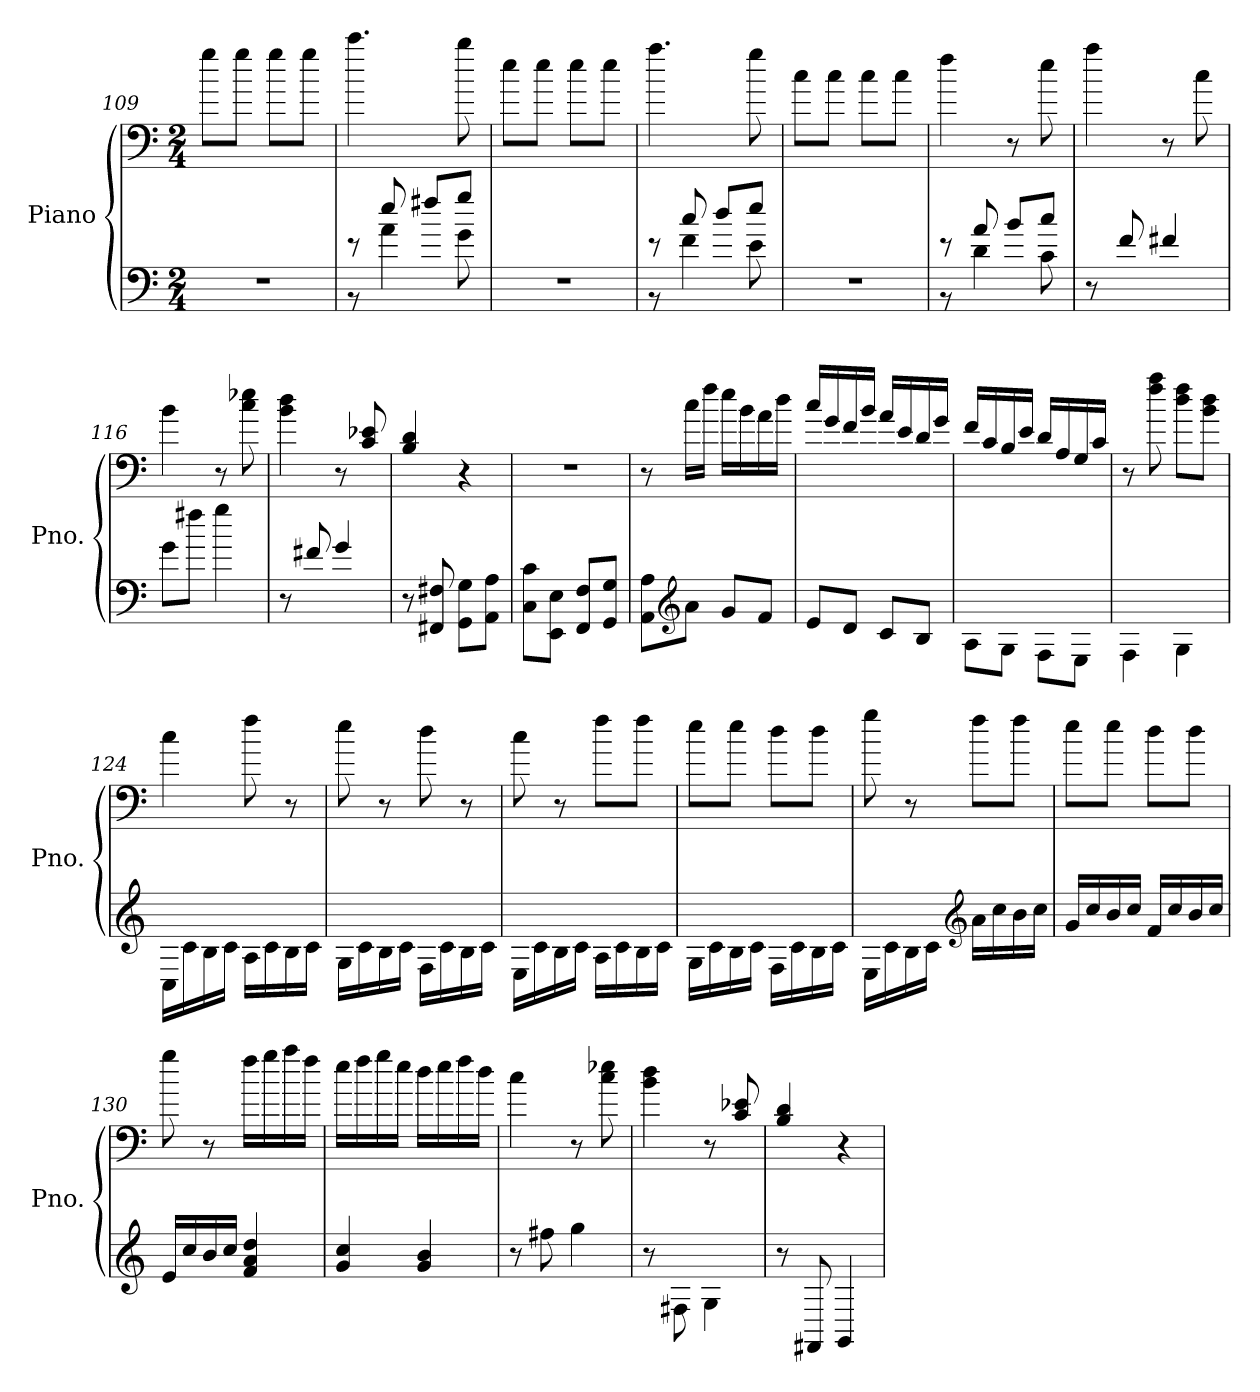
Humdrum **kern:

**kern	**kern
*part1	*part1
*staff2	*staff1
*I"Piano	*
*I'Pno.	*
*clefF4	*clefF4
*k[]	*k[]
*M2/4	*M2/4
=109	=109
2r	8gg\L
.	8gg\J
.	8gg\L
.	8gg\J
!!LO:PB:g=z
=110	=110
*^	*
8r	8r	4.ccc\
8ee/	4a\	.
8ff#X/L	.	.
8gg/J	8g\	8bb\
*v	*v	*
=111	=111
2r	8ee\L
.	8ee\J
.	8ee\L
.	8ee\J
=112	=112
*^	*
8r	8r	4.aa\
8cc/	4f\	.
8dd/L	.	.
8ee/J	8e\	8gg\
*v	*v	*
=113	=113
2r	8cc\L
.	8cc\J
.	8cc\L
.	8cc\J
=114	=114
*^	*
8r	8r	4ff\
8a/	4d\	.
8b/L	.	8r
8cc/J	8c\	8ee\
*v	*v	*
=115	=115
8r	4aa\
8f/	.
4f#X/	8r
.	8cc\
=116	=116
8g\L	4b\
8ff#X\J	.
4gg\	8r
.	8cc\ 8ee-X\
=117	=117
8r	4b\ 4dd\
8f#X/	.
4g/	8r
.	8c/ 8e-X/
=118	=118
8r	4B/ 4d/
8FF#X/ 8F#X/	.
8GG\ 8G\L	4r
8AA\ 8A\J	.
!!LO:LB:g=z
=119	=119
8C\ 8c\L	2r
8EE\ 8E\J	.
8FF/ 8F/L	.
8GG/ 8G/J	.
=120	=120
8AA\ 8A\L	8r
*clefG2	*
8a\J	16cc\LL
.	16ff\JJ
8g/L	16ee\LL
.	16b\
8f/J	16a\
.	16dd\JJ
=121	=121
8e/L	16cc/LL
.	16g/
8d/J	16f/
.	16b/JJ
8c/L	16a/LL
.	16e/
8B/J	16d/
.	16g/JJ
=122	=122
8A\L	16f/LL
.	16c/
8G\J	16B/
.	16e/JJ
8F\L	16d/LL
.	16A/
8E\J	16G/
.	16c/JJ
=123	=123
4F\	8r
.	8ff\ 8aa\
4G\	8dd\ 8ff\L
.	8b\ 8dd\J
=124	=124
16C\LL	4cc\
16c\	.
16B\	.
16c\JJ	.
16A\LL	8ff\
16c\	.
16B\	8r
16c\JJ	.
!!LO:LB:g=z
=125	=125
16G\LL	8ee\
16c\	.
16B\	8r
16c\JJ	.
16F\LL	8dd\
16c\	.
16B\	8r
16c\JJ	.
=126	=126
16E\LL	8cc\
16c\	.
16B\	8r
16c\JJ	.
16A\LL	8ff\L
16c\	.
16B\	8ff\J
16c\JJ	.
=127	=127
16G\LL	8ee\L
16c\	.
16B\	8ee\J
16c\JJ	.
16F\LL	8dd\L
16c\	.
16B\	8dd\J
16c\JJ	.
=128	=128
16E\LL	8gg\
16c\	.
16B\	8r
16c\JJ	.
*clefG2	*
16a\LL	8ff\L
16cc\	.
16b\	8ff\J
16cc\JJ	.
=129	=129
16g/LL	8ee\L
16cc/	.
16b/	8ee\J
16cc/JJ	.
16f/LL	8dd\L
16cc/	.
16b/	8dd\J
16cc/JJ	.
=130	=130
16e/LL	8gg\
16cc/	.
16b/	8r
16cc/JJ	.
4f/ 4a/ 4dd/	16ff\LL
.	16gg\
.	16aa\
.	16ff\JJ
!!LO:LB:g=z
=131	=131
4g/ 4cc/	16ee\LL
.	16ff\
.	16gg\
.	16ee\JJ
4g/ 4b/	16dd\LL
.	16ee\
.	16ff\
.	16dd\JJ
=132	=132
8r	4cc\
8ff#X\	.
4gg\	8r
.	8cc\ 8ee-X\
=133	=133
8r	4b\ 4dd\
8F#X\	.
4G\	8r
.	8c/ 8e-X/
=134	=134
8r	4B/ 4d/
8FF#X/	.
4GG/	4r
=	=
*-	*-
